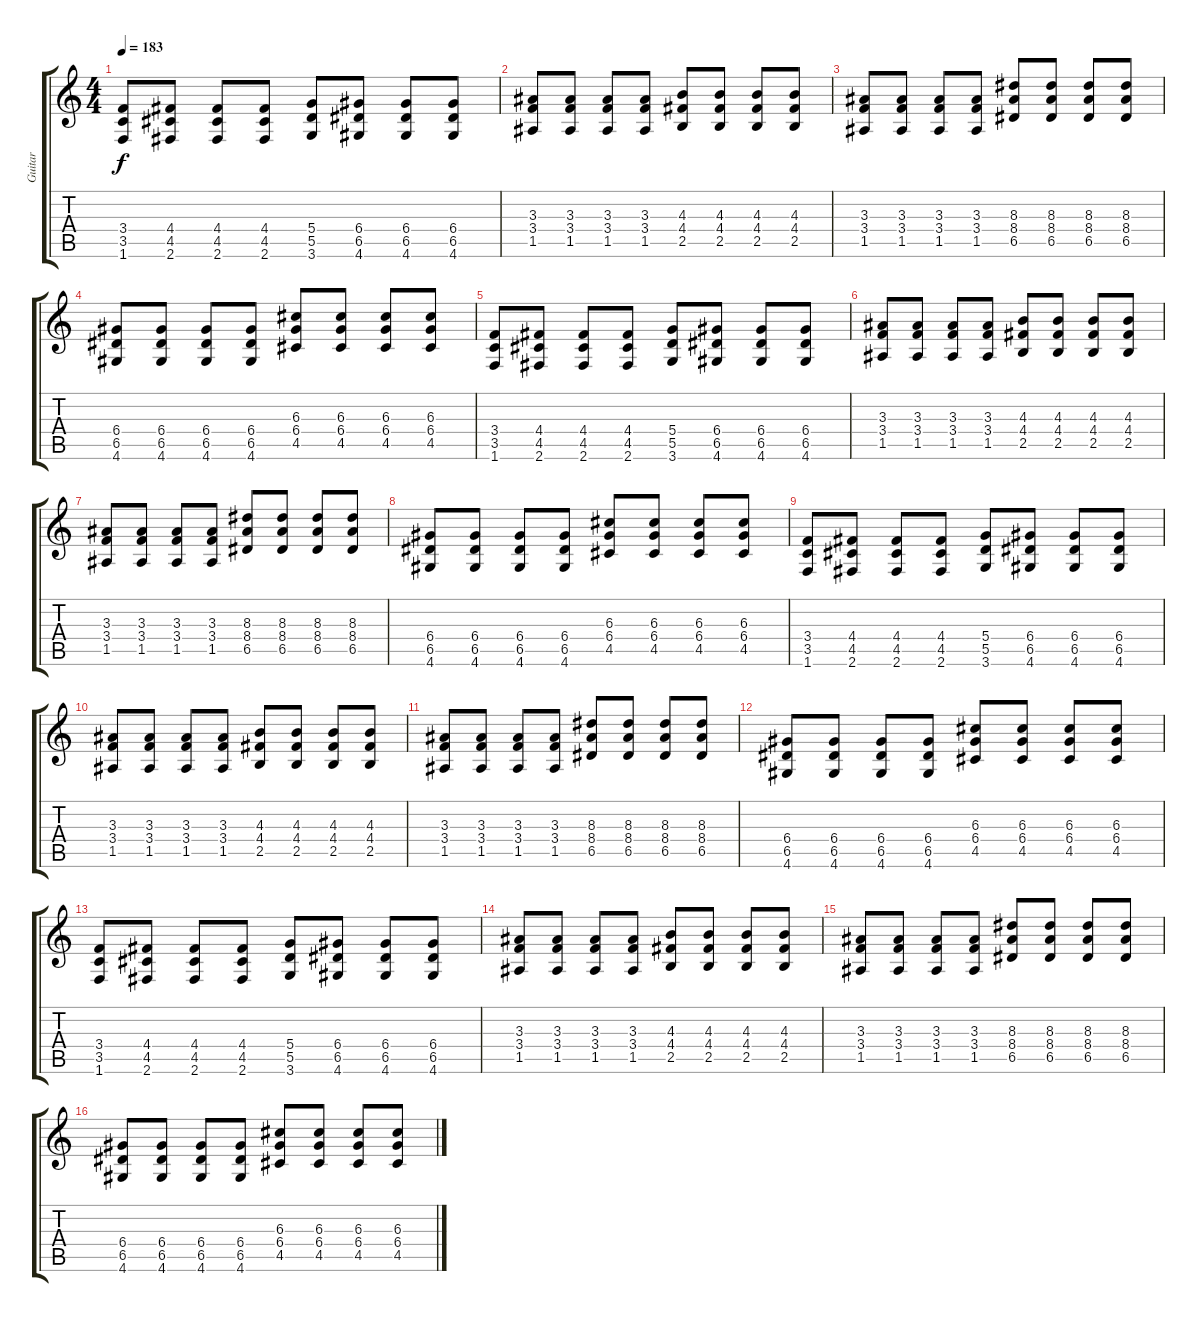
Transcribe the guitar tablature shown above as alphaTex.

\track ("Guitar" "Guitar") {instrument overdrivenguitar}
\staff {score tabs}
\tuning (E4 B3 G3 D3 A2 E2) {hide}
\ts (4 4)
\tempo 183
\clef g2
\ks c
(3.4 3.5 1.6).8{dy f} (4.4 4.5 2.6).8 (4.4 4.5 2.6).8 (4.4 4.5 2.6).8 (5.4 5.5 3.6).8 (6.4 6.5 4.6).8 (6.4 6.5 4.6).8 (6.4 6.5 4.6).8 |
(3.3 3.4 1.5).8 (3.3 3.4 1.5).8 (3.3 3.4 1.5).8 (3.3 3.4 1.5).8 (4.3 4.4 2.5).8 (4.3 4.4 2.5).8 (4.3 4.4 2.5).8 (4.3 4.4 2.5).8 |
(3.3 3.4 1.5).8 (3.3 3.4 1.5).8 (3.3 3.4 1.5).8 (3.3 3.4 1.5).8 (8.3 8.4 6.5).8 (8.3 8.4 6.5).8 (8.3 8.4 6.5).8 (8.3 8.4 6.5).8 |
(6.4 6.5 4.6).8 (6.4 6.5 4.6).8 (6.4 6.5 4.6).8 (6.4 6.5 4.6).8 (6.3 6.4 4.5).8 (6.3 6.4 4.5).8 (6.3 6.4 4.5).8 (6.3 6.4 4.5).8 |
(3.4 3.5 1.6).8 (4.4 4.5 2.6).8 (4.4 4.5 2.6).8 (4.4 4.5 2.6).8 (5.4 5.5 3.6).8 (6.4 6.5 4.6).8 (6.4 6.5 4.6).8 (6.4 6.5 4.6).8 |
(3.3 3.4 1.5).8 (3.3 3.4 1.5).8 (3.3 3.4 1.5).8 (3.3 3.4 1.5).8 (4.3 4.4 2.5).8 (4.3 4.4 2.5).8 (4.3 4.4 2.5).8 (4.3 4.4 2.5).8 |
(3.3 3.4 1.5).8 (3.3 3.4 1.5).8 (3.3 3.4 1.5).8 (3.3 3.4 1.5).8 (8.3 8.4 6.5).8 (8.3 8.4 6.5).8 (8.3 8.4 6.5).8 (8.3 8.4 6.5).8 |
(6.4 6.5 4.6).8 (6.4 6.5 4.6).8 (6.4 6.5 4.6).8 (6.4 6.5 4.6).8 (6.3 6.4 4.5).8 (6.3 6.4 4.5).8 (6.3 6.4 4.5).8 (6.3 6.4 4.5).8 |
(3.4 3.5 1.6).8 (4.4 4.5 2.6).8 (4.4 4.5 2.6).8 (4.4 4.5 2.6).8 (5.4 5.5 3.6).8 (6.4 6.5 4.6).8 (6.4 6.5 4.6).8 (6.4 6.5 4.6).8 |
(3.3 3.4 1.5).8 (3.3 3.4 1.5).8 (3.3 3.4 1.5).8 (3.3 3.4 1.5).8 (4.3 4.4 2.5).8 (4.3 4.4 2.5).8 (4.3 4.4 2.5).8 (4.3 4.4 2.5).8 |
(3.3 3.4 1.5).8 (3.3 3.4 1.5).8 (3.3 3.4 1.5).8 (3.3 3.4 1.5).8 (8.3 8.4 6.5).8 (8.3 8.4 6.5).8 (8.3 8.4 6.5).8 (8.3 8.4 6.5).8 |
(6.4 6.5 4.6).8 (6.4 6.5 4.6).8 (6.4 6.5 4.6).8 (6.4 6.5 4.6).8 (6.3 6.4 4.5).8 (6.3 6.4 4.5).8 (6.3 6.4 4.5).8 (6.3 6.4 4.5).8 |
(3.4 3.5 1.6).8 (4.4 4.5 2.6).8 (4.4 4.5 2.6).8 (4.4 4.5 2.6).8 (5.4 5.5 3.6).8 (6.4 6.5 4.6).8 (6.4 6.5 4.6).8 (6.4 6.5 4.6).8 |
(3.3 3.4 1.5).8 (3.3 3.4 1.5).8 (3.3 3.4 1.5).8 (3.3 3.4 1.5).8 (4.3 4.4 2.5).8 (4.3 4.4 2.5).8 (4.3 4.4 2.5).8 (4.3 4.4 2.5).8 |
(3.3 3.4 1.5).8 (3.3 3.4 1.5).8 (3.3 3.4 1.5).8 (3.3 3.4 1.5).8 (8.3 8.4 6.5).8 (8.3 8.4 6.5).8 (8.3 8.4 6.5).8 (8.3 8.4 6.5).8 |
(6.4 6.5 4.6).8 (6.4 6.5 4.6).8 (6.4 6.5 4.6).8 (6.4 6.5 4.6).8 (6.3 6.4 4.5).8 (6.3 6.4 4.5).8 (6.3 6.4 4.5).8 (6.3 6.4 4.5).8
